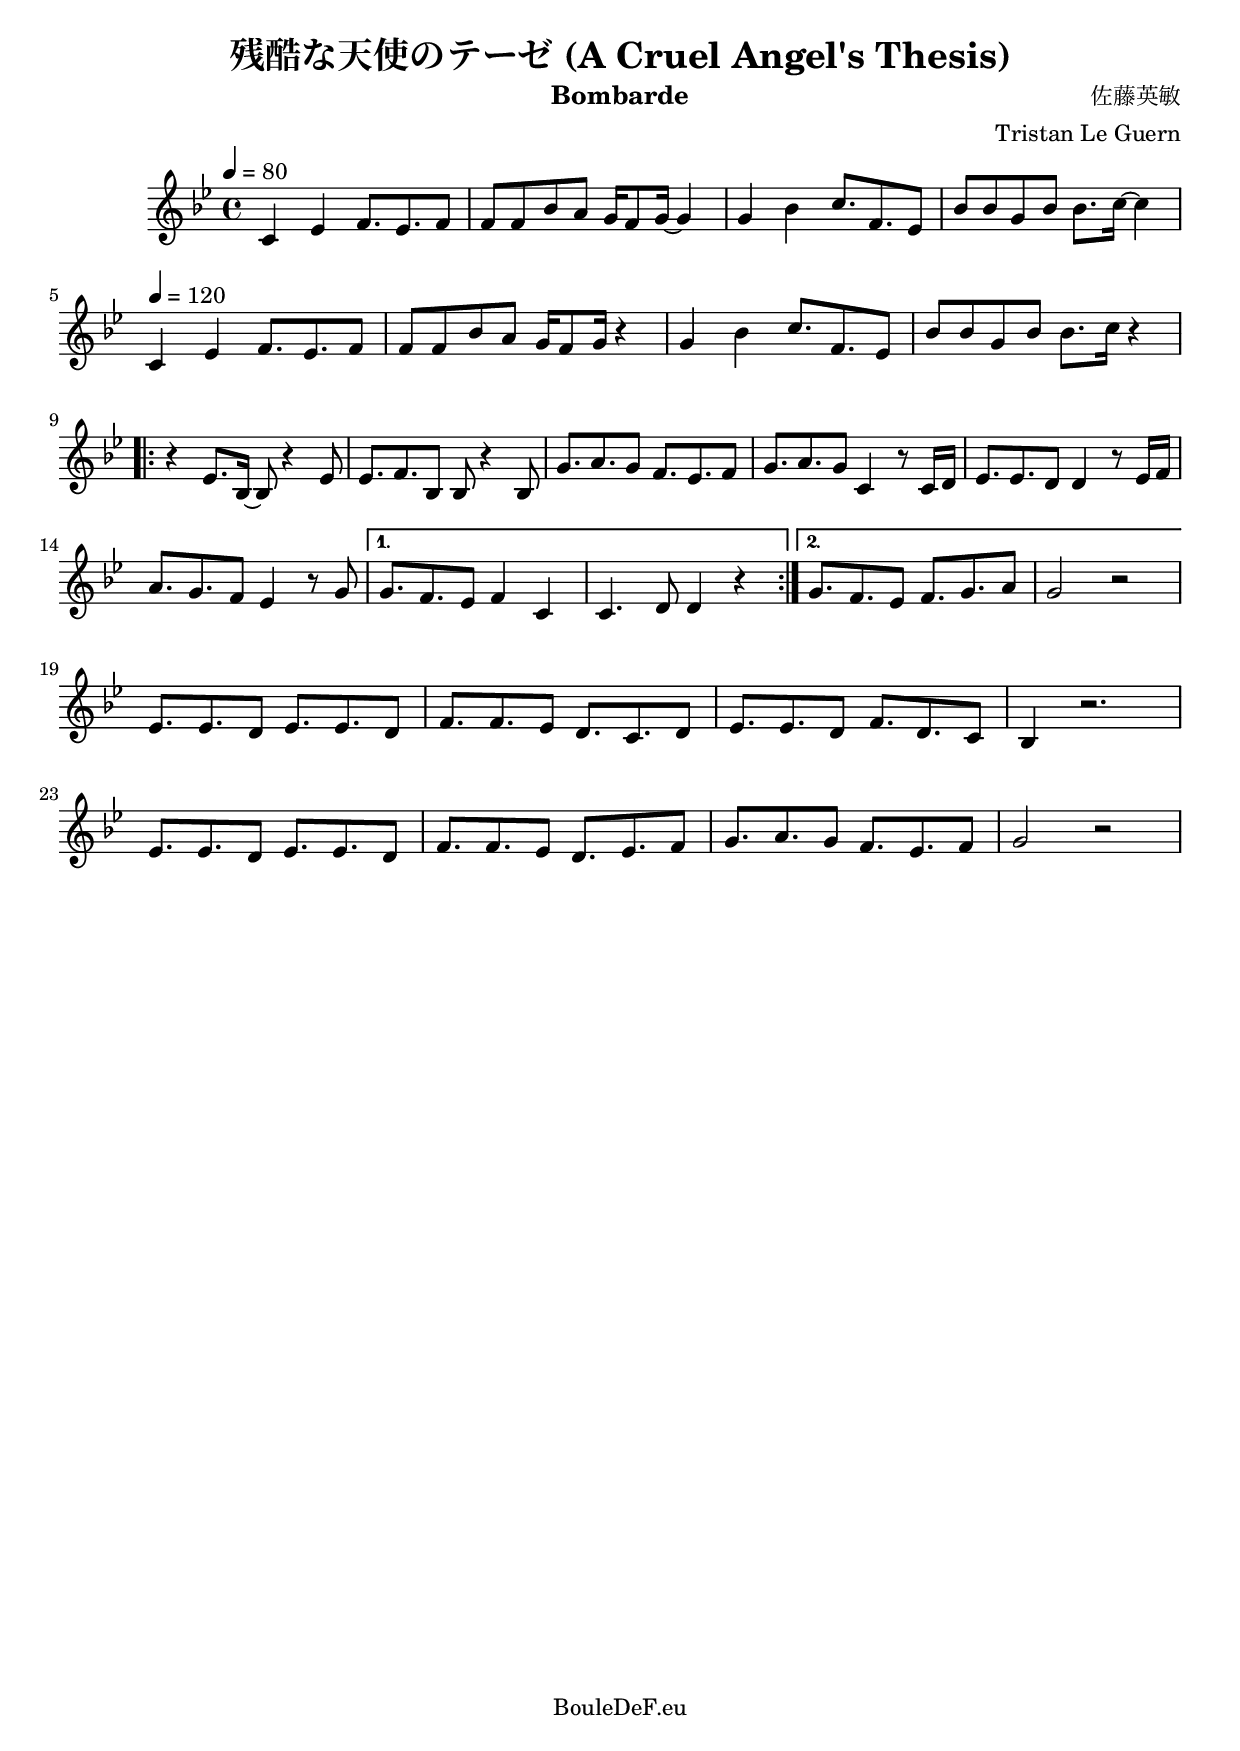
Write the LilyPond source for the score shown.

\version "2.14.2"
\include "italiano.ly"

\header {
	title = "残酷な天使のテーゼ (A Cruel Angel's Thesis)"
	composer = "佐藤英敏"
	arranger = "Tristan Le Guern"
	instrument = "Bombarde"
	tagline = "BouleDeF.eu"
}

\score {
	\new Staff \relative si {
		\clef "treble"
		\key sib \major
		\time 4/4

		\tempo 4 = 80
		do4 mib fa8. mib8. fa8
		| fa fa sib la sol16 fa8 sol16~ sol4
		| sol sib do8. fa,8. mib8
		| sib'8 sib sol sib sib8. do16~ do4
		\break

		\tempo 4 = 120
		do,4 mib fa8. mib8. fa8
		| fa fa sib la sol16 fa8 sol16 r4
		| sol sib do8. fa,8. mib8
		| sib'8 sib sol sib sib8. do16 r4
		\break

		\repeat volta 2 {
			r4 mib,8. sib16~ sib8 r4 mib8
			| mib8. fa sib,8 sib8 r4 sib8
			| sol'8. la sol8 fa8. mib fa8
			| sol8. la sol8 do,4 r8 do16 re
			| mib8. mib re8 re4 r8 mib16 fa
			| la8. sol fa8 mib4 r8 sol8
		}
		\alternative {
			{| sol8. fa mib8 fa4 do | do4. re8 re4 r4}
			{| sol8. fa mib8 fa8. sol la8 | sol2 r2}
		} \break

		mib8. mib re8 mib8. mib re8
		| fa8. fa mib8 re8. do re8
		| mib8. mib re8 fa8. re do8
		| sib4 r2.
		| mib8. mib re8 mib8. mib re8
		| fa8. fa mib8 re8. mib fa8
		| sol8. la sol8 fa8. mib fa8
		| sol2 r2
	}
	\layout {
		\context {
		\Staff
		\override TimeSignature #'break-visibility = #'#(#f #f #t)
		}
	}
}
